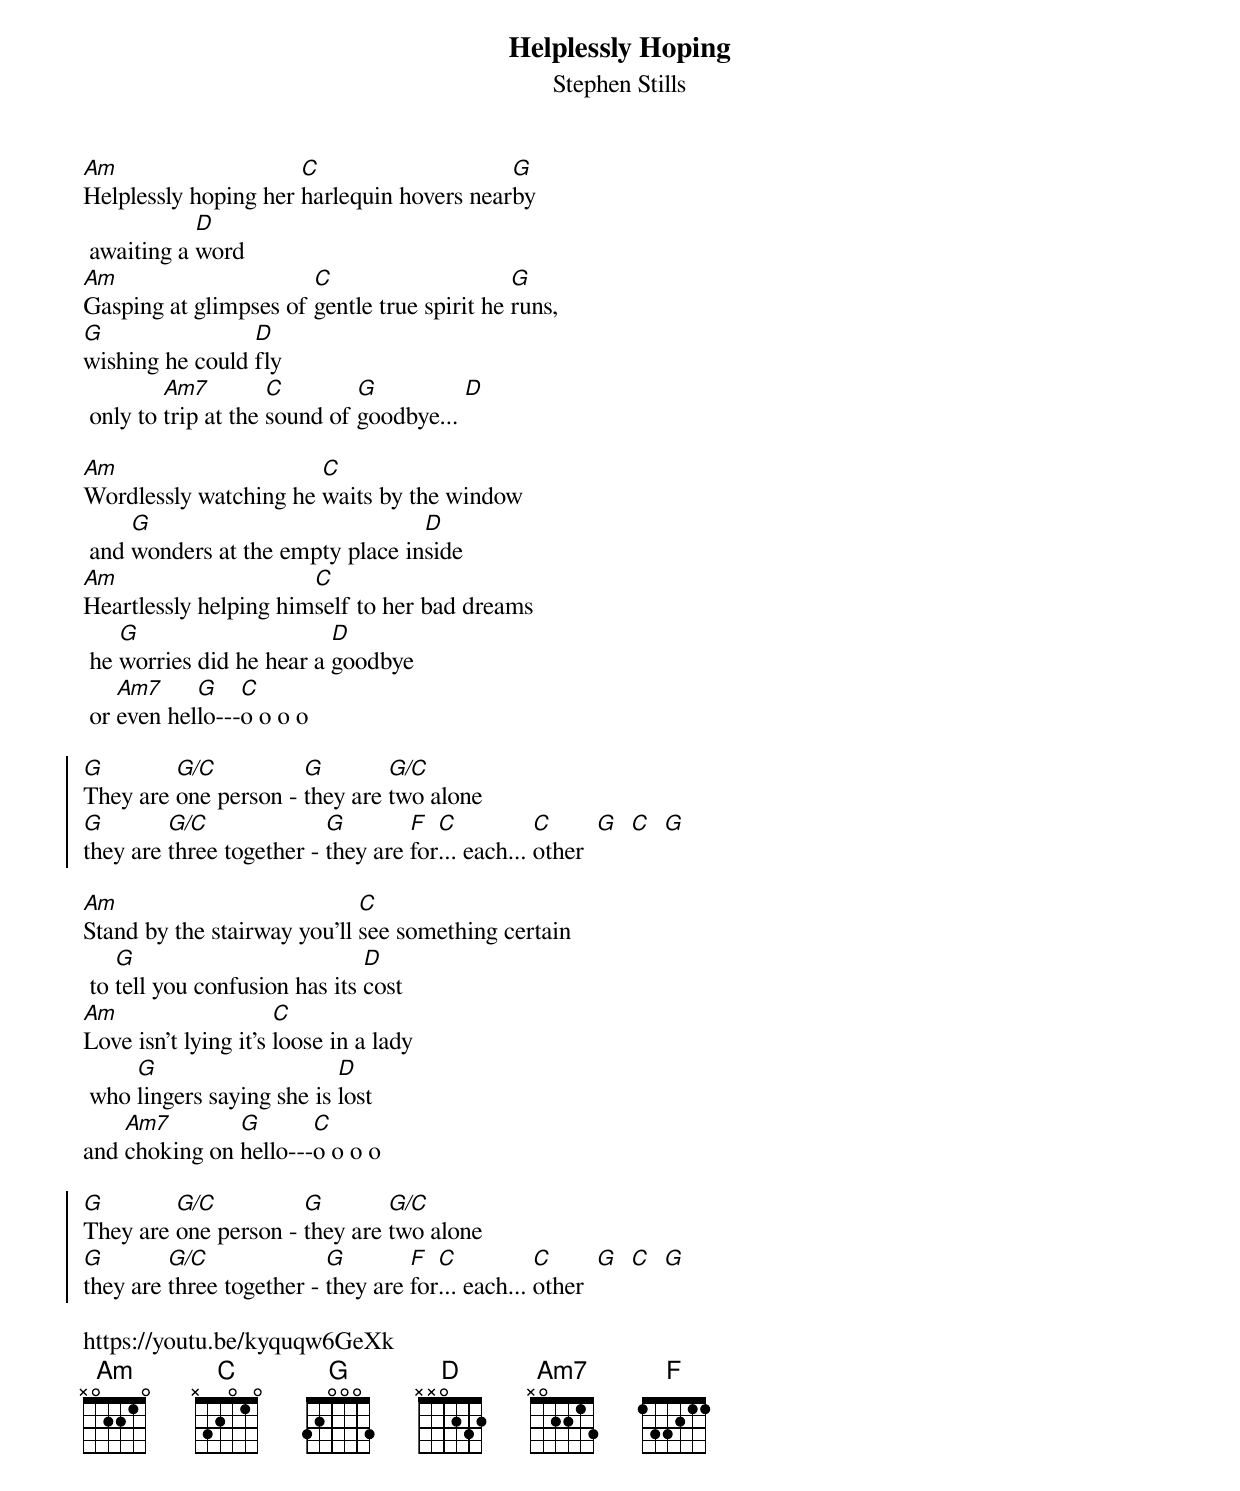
{t:Helplessly Hoping}
{st:Stephen Stills}

[Am]Helplessly hoping her [C]harlequin hovers near[G]by
 awaiting a [D]word
[Am]Gasping at glimpses of [C]gentle true spirit he [G]runs,
[G]wishing he could [D]fly
 only to [Am7]trip at the [C]sound of [G]goodbye... [D]

[Am]Wordlessly watching he [C]waits by the window
 and [G]wonders at the empty place in[D]side
[Am]Heartlessly helping him[C]self to her bad dreams
 he [G]worries did he hear a [D]goodbye
 or [Am7]even hel[G]lo---[C]o o o o

{soc}
[G]They are [G/C]one person - [G]they are [G/C]two alone
[G]they are [G/C]three together - [G]they are [F]for[C]... each... [C]other  [G]  [C]  [G]
{eoc}

[Am]Stand by the stairway you'll [C]see something certain
 to [G]tell you confusion has its [D]cost
[Am]Love isn't lying it's [C]loose in a lady
 who [G]lingers saying she is [D]lost
and [Am7]choking on [G]hello---[C]o o o o

{soc}
[G]They are [G/C]one person - [G]they are [G/C]two alone
[G]they are [G/C]three together - [G]they are [F]for[C]... each... [C]other  [G]  [C]  [G]
{eoc}

https://youtu.be/kyquqw6GeXk
